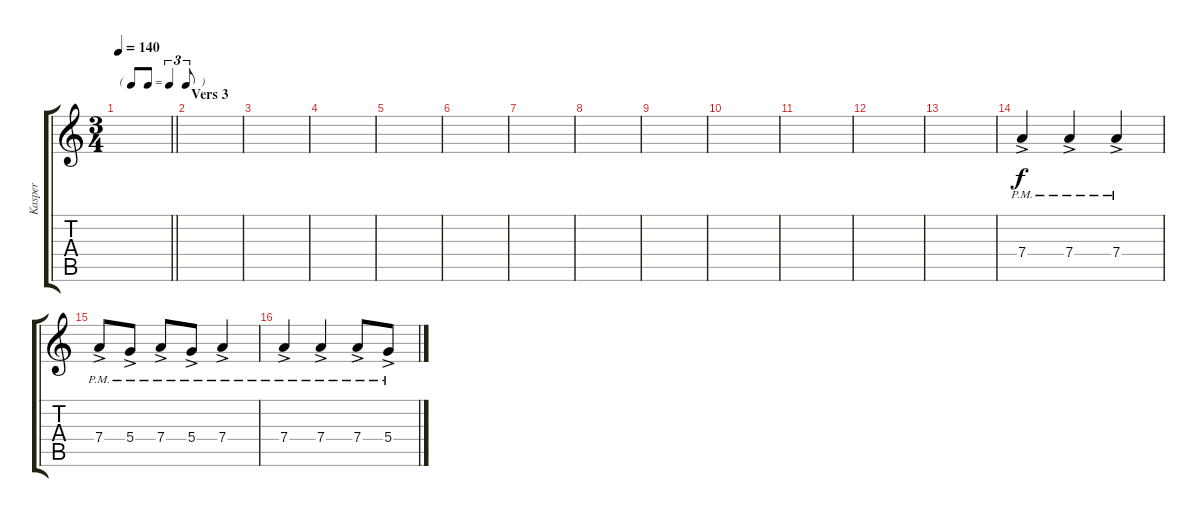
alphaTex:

\track ("Kasper" "Kasper") {instrument electricguitarjazz}
\staff {score tabs}
\tuning (E4 B3 G3 D3 A2 E2) {hide}
\ts (3 4)
\tf triplet8th
\tempo 140
\clef g2
\barLineRight lightlight
\ks c
|
\section ("" "Vers 3")
|
|
|
|
|
|
|
|
|
|
|
|
7.4{ac pm}.4 7.4{ac pm}.4 7.4{ac pm}.4 |
7.4{ac pm}.8 5.4{ac pm}.8 7.4{ac pm}.8 5.4{ac pm}.8 7.4{ac pm}.4 |
7.4{ac pm}.4 7.4{ac pm}.4 7.4{ac pm}.8 5.4{ac pm}.8
